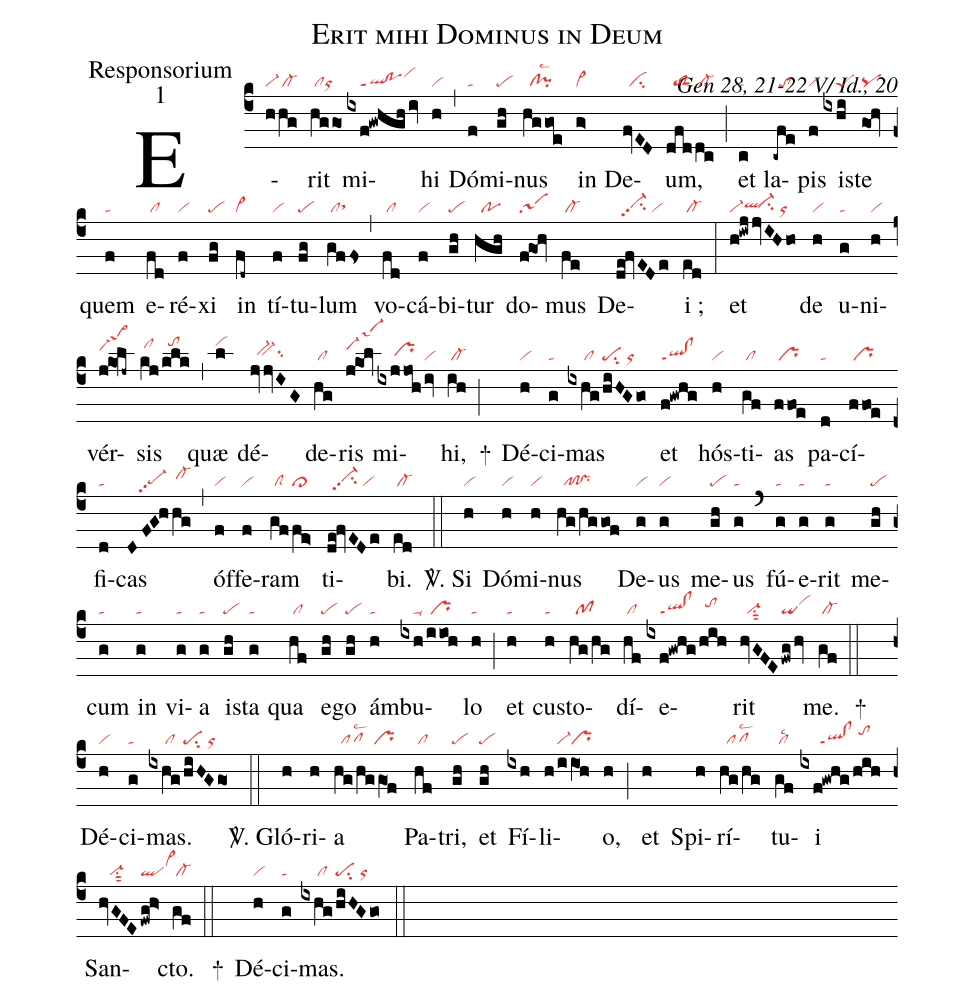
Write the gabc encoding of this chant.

name:Erit mihi Dominus in Deum;
office-part:Responsorium;
mode:1;
commentary:Gen 28, 21-22 V/ Id., 20;
nabc-lines:1;
%%
(c4)E(h|vi-|hg|/cl-)rit(hggo|/clor) mi(ixf!gwhgh/iv|////ql!poppt1vihj)hi(h|vi) (,) Dó(f|ta)mi(gh|pe)nus(hggoe|//cl!pilsc2) in(g>|vi>) De(fvED|//ci)um,(dfd|//toS2|dc|/cl-) (;) et(c|ta) la(-cfe|//to)pis(f|vi) is(ixhi|////peS)te(goh|pq) quem(f|ta) e(fd|/cl)ré(f|vi)xi(fg|pe) in(fd~|cl~) tí(f|vi)tu(fg|pe)lum(gffs|/clsthh) (,) vo(fd|/cl)cá(f|vi)bi(gh|pe)tur(hgh|//po) do(f!goh|sa1)mus(fe|/cl-) De(de!fvEDe|//vi-hhpp2su2/vi)i ;(ed|/cl-) (:) et(h!iwj|vi-qlhh|jvIHho|//vi-hhsu2/or) de(h|vi) u(g|ta)ni(h|vi)vér(j!ko!lj~|sa->1hj)sis(kj|/clhk|/klk|//tohl) (,) quæ(l|vihl) dé(jvjvIG|//bv-hhsu2)de(hg|/cl)ris(j!kol|saM3hj) mi(ixjjoh|/////prhh|/iv|vi)hi,(ih|/cl-) (;)
+() Dé(h|vi)ci(g|ta)mas(ixhg|/////cl|/hiHGgo|pesu2/or) et(f!gwhg|ql!clppt1) hós(h|vi)ti(gf|/cl)as(ffoe|/pr) pa(d|ta)cí(ffoe|/pr)fi(d|ta)cas(DFG!h|////pe-hgpp2|hg|/cl-hi) (,) óf(f|vi)fe(f|vi)ram(gf|/clS|fe>|cl>) ti(de!fvEDe|//vi-hhpp2su2/vi)bi.(ed|/cl-) (::)

<sp>V/</sp>. Si(h|vi) Dó(h|vi)mi(h|vi)nus(hg/hggof|//pf!pr) De(g|vi)us(g|vi) me(gh|pe)us(g|ta) (`) fú(g|ta)e(g|ta)rit(g|ta) me(gh|pe)cum(g|ta) in(g|ta) vi(g|ta)a(g|ta) is(gh|pe)ta(g|ta) qua(hf|/cl) e(gh|pe)go(gh|pe) ám(h|ta)bu(ixh|////ta-|/iioh|/pr)lo(h|ta) (;) et(h|ta) cus(h|ta)to(hg/hg|//pf)dí(hf|/cl)e(ixf!gwhg|////ql!clppt1|/hih|//tohi)rit(hvGFE|//vi-su1sut2|/fwg/hv|qivihj) me.(gf|/cl-) (::)
+() Dé(h|vi)ci(g|ta)mas.(ixhg|/////cl|/hiHGgo|pesu2/or) (::)

<sp>V/</sp>. Gló(h)ri(h)a(hg/hg/gO1f|//pflsc2/pr)
Pa(hf|/cl)tri,(gh|pe) et(gh|pe) Fí(ixh)li(h/iiO1h|////vi-pr)o,(h) (;)
et(h) Spi(h)rí(hg/hg|//pflsc2)tu(gf|/cllsc2)i(ixf!gwhg/hih|//////ql!clppt1/tohj)
San(hvGFE|///vi-su1sut2|fwg!h>|qlvi>hj)cto.(gf|/cl-) (::)
+() Dé(h|vi)ci(g|ta)mas.(ixhg|/////cl|/hiHGgo|pesu2/or) (::)
